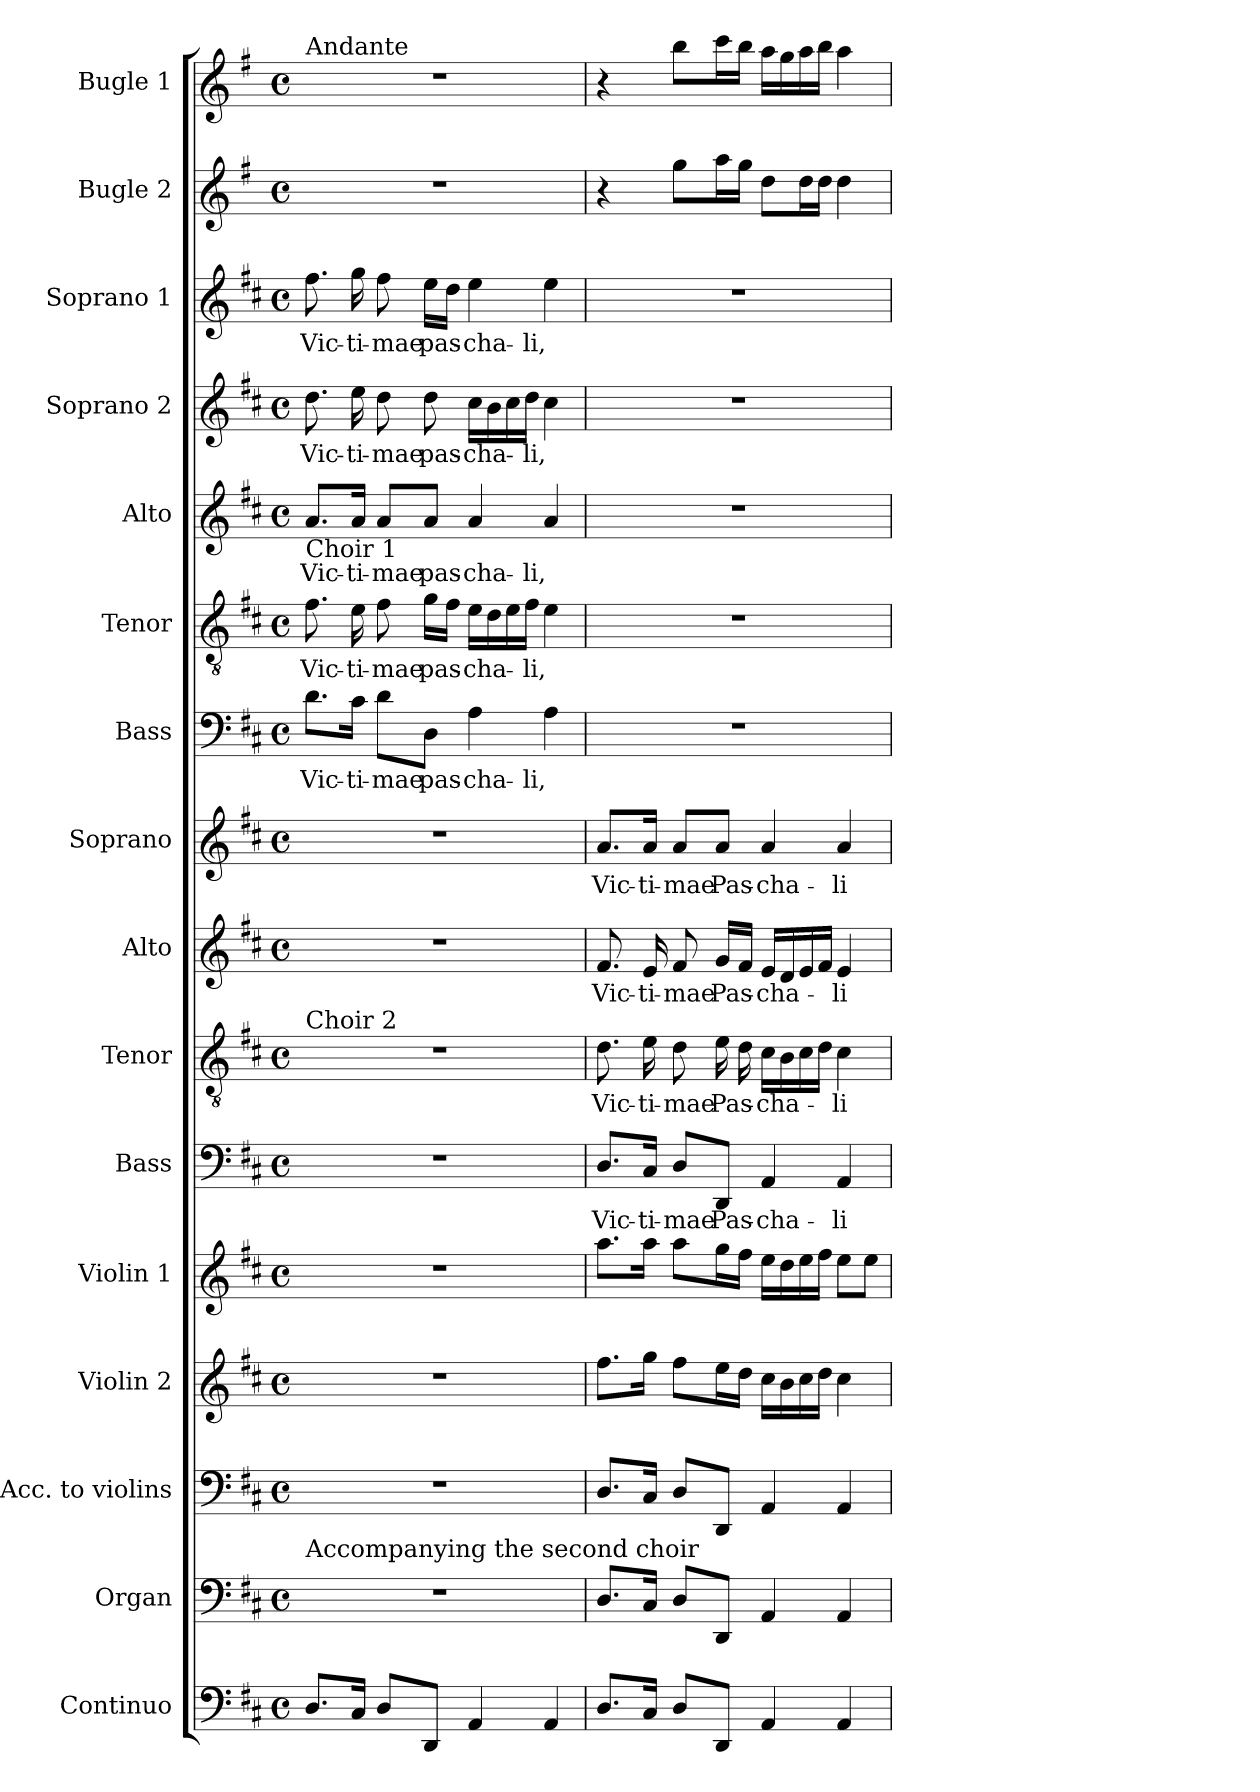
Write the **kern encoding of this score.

**kern	**kern	**kern	**kern	**kern	**kern	**text	**kern	**text	**kern	**text	**kern	**text	**kern	**text	**kern	**text	**kern	**text	**kern	**text	**kern	**text	**kern	**kern
*part16	*part15	*part14	*part13	*part12	*part11	*part11	*part10	*part10	*part9	*part9	*part8	*part8	*part7	*part7	*part6	*part6	*part5	*part5	*part4	*part4	*part3	*part3	*part2	*part1
*staff16	*staff15	*staff14	*staff13	*staff12	*staff11	*staff11	*staff10	*staff10	*staff9	*staff9	*staff8	*staff8	*staff7	*staff7	*staff6	*staff6	*staff5	*staff5	*staff4	*staff4	*staff3	*staff3	*staff2	*staff1
*I"Continuo	*I"Organ	*I"Acc. to violins	*I"Violin 2	*I"Violin 1	*I"Bass	*	*I"Tenor	*	*I"Alto	*	*I"Soprano	*	*I"Bass	*	*I"Tenor	*	*I"Alto	*	*I"Soprano 2	*	*I"Soprano 1	*	*I"Bugle  2	*I"Bugle 1
*I'Cont.	*I'Org.	*	*I'Vln. 2	*I'Vln. 1	*I'B.	*	*I'T.	*	*I'A.	*	*I'S.	*	*I'B.	*	*I'T.	*	*I'A.	*	*I'S2.	*	*I'S1.	*	*I'Bug 2	*I'Bug. 1
!!LO:PB:g=z
*clefF4	*clefF4	*clefF4	*clefG2	*clefG2	*clefF4	*	*clefGv2	*	*clefG2	*	*clefG2	*	*clefF4	*	*clefGv2	*	*clefG2	*	*clefG2	*	*clefG2	*	*clefG2	*clefG2
*	*	*	*	*	*	*	*ITrd7c12	*	*	*	*	*	*	*	*ITrd7c12	*	*	*	*	*	*	*	*ITrd3c5	*ITrd3c5
*k[f#c#]	*k[f#c#]	*k[f#c#]	*k[f#c#]	*k[f#c#]	*k[f#c#]	*	*k[f#c#]	*	*k[f#c#]	*	*k[f#c#]	*	*k[f#c#]	*	*k[f#c#]	*	*k[f#c#]	*	*k[f#c#]	*	*k[f#c#]	*	*k[f#c#]	*k[f#c#]
*D:	*D:	*D:	*D:	*D:	*D:	*	*D:	*	*D:	*	*D:	*	*D:	*	*D:	*	*D:	*	*D:	*	*D:	*	*D:	*D:
*M4/4	*M4/4	*M4/4	*M4/4	*M4/4	*M4/4	*	*M4/4	*	*M4/4	*	*M4/4	*	*M4/4	*	*M4/4	*	*M4/4	*	*M4/4	*	*M4/4	*	*M4/4	*M4/4
*met(c)	*met(c)	*met(c)	*met(c)	*met(c)	*met(c)	*	*met(c)	*	*met(c)	*	*met(c)	*	*met(c)	*	*met(c)	*	*met(c)	*	*met(c)	*	*met(c)	*	*met(c)	*met(c)
=1	=1	=1	=1	=1	=1	=1	=1	=1	=1	=1	=1	=1	=1	=1	=1	=1	=1	=1	=1	=1	=1	=1	=1	=1
!	!	!	!	!	!	!	!	!	!	!	!	!	!	!LO:LY:b:color=#000000	!	!	!	!	!	!	!	!	!	!
!	!	!	!	!	!	!	!	!	!	!	!	!	!	!	!	!LO:LY:b:color=#000000	!	!	!	!	!	!	!	!
!	!	!	!	!	!	!	!	!	!	!	!	!	!	!	!	!	!	!LO:LY:b:color=#000000	!	!	!	!	!	!
!	!	!	!	!	!	!	!	!	!	!	!	!	!	!	!	!	!	!	!	!LO:LY:b:color=#000000	!	!	!	!
!	!	!	!	!	!	!	!	!	!	!	!	!	!	!	!	!	!	!	!	!	!	!	!	!LO:TX:a:t=Andante
!	!	!	!	!	!	!	!	!	!	!	!	!	!	!	!	!	!LO:TX:b:t=Choir 1	!	!	!	!	!	!	!
!	!	!	!	!	!	!	!LO:TX:a:t=Choir 2	!	!	!	!	!	!	!	!	!	!	!	!	!	!	!	!	!
!	!LO:TX:a:t=Accompanying the second choir	!	!	!	!	!	!	!	!	!	!	!	!	!	!	!	!	!	!	!	!	!	!	!
!	!	!	!	!	!	!	!	!	!	!	!	!	!	!	!	!	!	!	!	!	!	!LO:LY:b:color=#000000	!	!
8.Di/L	1r	1r	1r	1r	1r	.	1r	.	1r	.	1r	.	8.di\L	Vic-	8.F#i\	Vic-	8.ai/L	Vic-	8.ddi\	Vic-	8.ff#i\	Vic-	1r	1r
!	!	!	!	!	!	!	!	!	!	!	!	!	!	!LO:LY:b:color=#000000	!	!	!	!	!	!	!	!	!	!
!	!	!	!	!	!	!	!	!	!	!	!	!	!	!	!	!LO:LY:b:color=#000000	!	!	!	!	!	!	!	!
!	!	!	!	!	!	!	!	!	!	!	!	!	!	!	!	!	!	!LO:LY:b:color=#000000	!	!	!	!	!	!
!	!	!	!	!	!	!	!	!	!	!	!	!	!	!	!	!	!	!	!	!LO:LY:b:color=#000000	!	!	!	!
!	!	!	!	!	!	!	!	!	!	!	!	!	!	!	!	!	!	!	!	!	!	!LO:LY:b:color=#000000	!	!
16C#i/Jk	.	.	.	.	.	.	.	.	.	.	.	.	16c#i\Jk	-ti-	16Ei\	-ti-	16ai/Jk	-ti-	16eei\	-ti-	16ggi\	-ti-	.	.
!	!	!	!	!	!	!	!	!	!	!	!	!	!	!LO:LY:b:color=#000000	!	!	!	!	!	!	!	!	!	!
!	!	!	!	!	!	!	!	!	!	!	!	!	!	!	!	!LO:LY:b:color=#000000	!	!	!	!	!	!	!	!
!	!	!	!	!	!	!	!	!	!	!	!	!	!	!	!	!	!	!LO:LY:b:color=#000000	!	!	!	!	!	!
!	!	!	!	!	!	!	!	!	!	!	!	!	!	!	!	!	!	!	!	!LO:LY:b:color=#000000	!	!	!	!
!	!	!	!	!	!	!	!	!	!	!	!	!	!	!	!	!	!	!	!	!	!	!LO:LY:b:color=#000000	!	!
8Di/L	.	.	.	.	.	.	.	.	.	.	.	.	8di\L	-mae	8F#i\	-mae	8ai/L	-mae	8ddi\	-mae	8ff#i\	-mae	.	.
!	!	!	!	!	!	!	!	!	!	!	!	!	!	!LO:LY:b:color=#000000	!	!	!	!	!	!	!	!	!	!
!	!	!	!	!	!	!	!	!	!	!	!	!	!	!	!	!LO:LY:b:color=#000000	!	!	!	!	!	!	!	!
!	!	!	!	!	!	!	!	!	!	!	!	!	!	!	!	!	!	!LO:LY:b:color=#000000	!	!	!	!	!	!
!	!	!	!	!	!	!	!	!	!	!	!	!	!	!	!	!	!	!	!	!LO:LY:b:color=#000000	!	!	!	!
!	!	!	!	!	!	!	!	!	!	!	!	!	!	!	!	!	!	!	!	!	!	!LO:LY:b:color=#000000	!	!
8DDi/J	.	.	.	.	.	.	.	.	.	.	.	.	8Di\J	pas-	16Gi\LL	pas-	8ai/J	pas-	8ddi\	pas-	16eei\LL	pas-	.	.
.	.	.	.	.	.	.	.	.	.	.	.	.	.	.	16F#i\JJ	.	.	.	.	.	16ddi\JJ	.	.	.
!	!	!	!	!	!	!	!	!	!	!	!	!	!	!LO:LY:b:color=#000000	!	!	!	!	!	!	!	!	!	!
!	!	!	!	!	!	!	!	!	!	!	!	!	!	!	!	!LO:LY:b:color=#000000	!	!	!	!	!	!	!	!
!	!	!	!	!	!	!	!	!	!	!	!	!	!	!	!	!	!	!LO:LY:b:color=#000000	!	!	!	!	!	!
!	!	!	!	!	!	!	!	!	!	!	!	!	!	!	!	!	!	!	!	!LO:LY:b:color=#000000	!	!	!	!
!	!	!	!	!	!	!	!	!	!	!	!	!	!	!	!	!	!	!	!	!	!	!LO:LY:b:color=#000000	!	!
4AAi/	.	.	.	.	.	.	.	.	.	.	.	.	4Ai\	-cha-	16Ei\LL	-cha-	4ai/	-cha-	16cc#i\LL	-cha-	4eei\	-cha-	.	.
.	.	.	.	.	.	.	.	.	.	.	.	.	.	.	16Di\	.	.	.	16bi\	.	.	.	.	.
.	.	.	.	.	.	.	.	.	.	.	.	.	.	.	16Ei\	.	.	.	16cc#i\	.	.	.	.	.
.	.	.	.	.	.	.	.	.	.	.	.	.	.	.	16F#i\JJ	.	.	.	16ddi\JJ	.	.	.	.	.
!	!	!	!	!	!	!	!	!	!	!	!	!	!	!LO:LY:b:color=#000000	!	!	!	!	!	!	!	!	!	!
!	!	!	!	!	!	!	!	!	!	!	!	!	!	!	!	!LO:LY:b:color=#000000	!	!	!	!	!	!	!	!
!	!	!	!	!	!	!	!	!	!	!	!	!	!	!	!	!	!	!LO:LY:b:color=#000000	!	!	!	!	!	!
!	!	!	!	!	!	!	!	!	!	!	!	!	!	!	!	!	!	!	!	!LO:LY:b:color=#000000	!	!	!	!
!	!	!	!	!	!	!	!	!	!	!	!	!	!	!	!	!	!	!	!	!	!	!LO:LY:b:color=#000000	!	!
4AAi/	.	.	.	.	.	.	.	.	.	.	.	.	4Ai\	-li,	4Ei\	-li,	4ai/	-li,	4cc#i\	-li,	4eei\	-li,	.	.
=2	=2	=2	=2	=2	=2	=2	=2	=2	=2	=2	=2	=2	=2	=2	=2	=2	=2	=2	=2	=2	=2	=2	=2	=2
!	!	!	!	!	!	!LO:LY:b:color=#000000	!	!	!	!	!	!	!	!	!	!	!	!	!	!	!	!	!	!
!	!	!	!	!	!	!	!	!LO:LY:b:color=#000000	!	!	!	!	!	!	!	!	!	!	!	!	!	!	!	!
!	!	!	!	!	!	!	!	!	!	!LO:LY:b:color=#000000	!	!	!	!	!	!	!	!	!	!	!	!	!	!
!	!	!	!	!	!	!	!	!	!	!	!	!LO:LY:b:color=#000000	!	!	!	!	!	!	!	!	!	!	!	!
8.Di/L	8.Di/L	8.Di/L	8.ff#i\L	8.aai\L	8.Di/L	Vic-	8.Di\	Vic-	8.f#i/	Vic-	8.ai/L	Vic-	1r	.	1r	.	1r	.	1r	.	1r	.	4r	4r
!	!	!	!	!	!	!LO:LY:b:color=#000000	!	!	!	!	!	!	!	!	!	!	!	!	!	!	!	!	!	!
!	!	!	!	!	!	!	!	!LO:LY:b:color=#000000	!	!	!	!	!	!	!	!	!	!	!	!	!	!	!	!
!	!	!	!	!	!	!	!	!	!	!LO:LY:b:color=#000000	!	!	!	!	!	!	!	!	!	!	!	!	!	!
!	!	!	!	!	!	!	!	!	!	!	!	!LO:LY:b:color=#000000	!	!	!	!	!	!	!	!	!	!	!	!
16C#i/Jk	16C#i/Jk	16C#i/Jk	16ggi\Jk	16aai\Jk	16C#i/Jk	-ti-	16Ei\	-ti-	16ei/	-ti-	16ai/Jk	-ti-	.	.	.	.	.	.	.	.	.	.	.	.
!	!	!	!	!	!	!LO:LY:b:color=#000000	!	!	!	!	!	!	!	!	!	!	!	!	!	!	!	!	!	!
!	!	!	!	!	!	!	!	!LO:LY:b:color=#000000	!	!	!	!	!	!	!	!	!	!	!	!	!	!	!	!
!	!	!	!	!	!	!	!	!	!	!LO:LY:b:color=#000000	!	!	!	!	!	!	!	!	!	!	!	!	!	!
!	!	!	!	!	!	!	!	!	!	!	!	!LO:LY:b:color=#000000	!	!	!	!	!	!	!	!	!	!	!	!
8Di/L	8Di/L	8Di/L	8ff#i\L	8aai\L	8Di/L	-mae	8Di\	-mae	8f#i/	-mae	8ai/L	-mae	.	.	.	.	.	.	.	.	.	.	8ddi\L	8ff#i\L
!	!	!	!	!	!	!LO:LY:b:color=#000000	!	!	!	!	!	!	!	!	!	!	!	!	!	!	!	!	!	!
!	!	!	!	!	!	!	!	!LO:LY:b:color=#000000	!	!	!	!	!	!	!	!	!	!	!	!	!	!	!	!
!	!	!	!	!	!	!	!	!	!	!LO:LY:b:color=#000000	!	!	!	!	!	!	!	!	!	!	!	!	!	!
!	!	!	!	!	!	!	!	!	!	!	!	!LO:LY:b:color=#000000	!	!	!	!	!	!	!	!	!	!	!	!
8DDi/J	8DDi/J	8DDi/J	16eei\L	16ggi\L	8DDi/J	Pas-	16Ei\	Pas-	16gi/LL	Pas-	8ai/J	Pas-	.	.	.	.	.	.	.	.	.	.	16eei\L	16ggi\L
.	.	.	16ddi\JJ	16ff#i\JJ	.	.	16Di\	.	16f#i/JJ	.	.	.	.	.	.	.	.	.	.	.	.	.	16ddi\JJ	16ff#i\JJ
!	!	!	!	!	!	!LO:LY:b:color=#000000	!	!	!	!	!	!	!	!	!	!	!	!	!	!	!	!	!	!
!	!	!	!	!	!	!	!	!LO:LY:b:color=#000000	!	!	!	!	!	!	!	!	!	!	!	!	!	!	!	!
!	!	!	!	!	!	!	!	!	!	!LO:LY:b:color=#000000	!	!	!	!	!	!	!	!	!	!	!	!	!	!
!	!	!	!	!	!	!	!	!	!	!	!	!LO:LY:b:color=#000000	!	!	!	!	!	!	!	!	!	!	!	!
4AAi/	4AAi/	4AAi/	16cc#i\LL	16eei\LL	4AAi/	-cha-	16C#i\LL	-cha-	16ei/LL	-cha-	4ai/	-cha-	.	.	.	.	.	.	.	.	.	.	8ai\L	16eei\LL
.	.	.	16bi\	16ddi\	.	.	16BBi\	.	16di/	.	.	.	.	.	.	.	.	.	.	.	.	.	.	16ddi\
.	.	.	16cc#i\	16eei\	.	.	16C#i\	.	16ei/	.	.	.	.	.	.	.	.	.	.	.	.	.	16ai\L	16eei\
.	.	.	16ddi\JJ	16ff#i\JJ	.	.	16Di\JJ	.	16f#i/JJ	.	.	.	.	.	.	.	.	.	.	.	.	.	16ai\JJ	16ff#i\JJ
!	!	!	!	!	!	!LO:LY:b:color=#000000	!	!	!	!	!	!	!	!	!	!	!	!	!	!	!	!	!	!
!	!	!	!	!	!	!	!	!LO:LY:b:color=#000000	!	!	!	!	!	!	!	!	!	!	!	!	!	!	!	!
!	!	!	!	!	!	!	!	!	!	!LO:LY:b:color=#000000	!	!	!	!	!	!	!	!	!	!	!	!	!	!
!	!	!	!	!	!	!	!	!	!	!	!	!LO:LY:b:color=#000000	!	!	!	!	!	!	!	!	!	!	!	!
4AAi/	4AAi/	4AAi/	4cc#i\	8eei\L	4AAi/	-li	4C#i\	-li	4ei/	-li	4ai/	-li	.	.	.	.	.	.	.	.	.	.	4ai\	4eei\
.	.	.	.	8eei\J	.	.	.	.	.	.	.	.	.	.	.	.	.	.	.	.	.	.	.	.
=	=	=	=	=	=	=	=	=	=	=	=	=	=	=	=	=	=	=	=	=	=	=	=	=
*-	*-	*-	*-	*-	*-	*-	*-	*-	*-	*-	*-	*-	*-	*-	*-	*-	*-	*-	*-	*-	*-	*-	*-	*-
